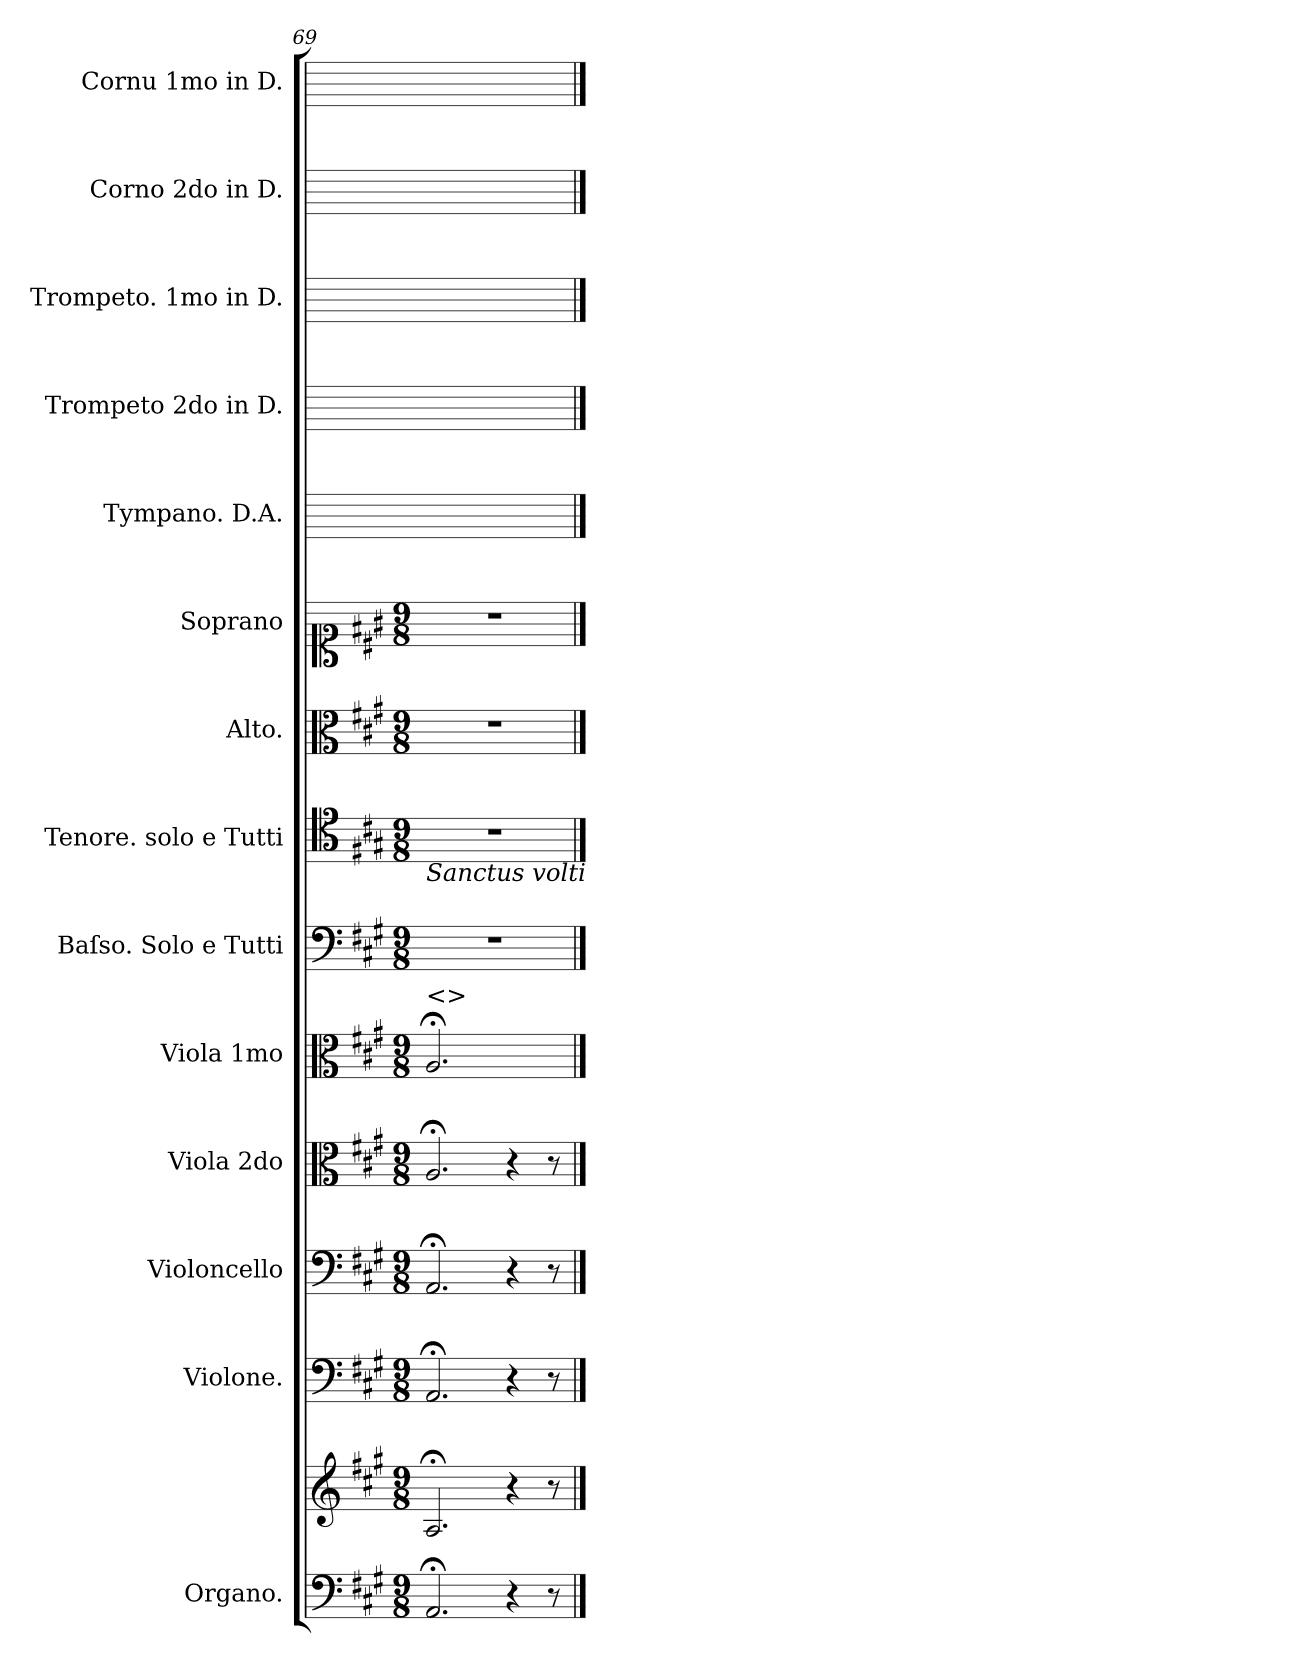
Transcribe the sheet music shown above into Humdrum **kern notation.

**kern	**kern	**kern	**kern	**kern	**kern	**kern	**kern	**kern	**kern	**kern	**kern	**kern	**kern	**kern
*part14	*part14	*part13	*part12	*part11	*part10	*part9	*part8	*part7	*part6	*part5	*part4	*part3	*part2	*part1
*staff15	*staff14	*staff13	*staff12	*staff11	*staff10	*staff9	*staff8	*staff7	*staff6	*staff5	*staff4	*staff3	*staff2	*staff1
*I"Organo.	*	*I"Violone.	*I"Violoncello	*I"Viola 2do	*I"Viola 1mo	*I"Baſso. Solo e Tutti	*I"Tenore. solo e Tutti	*I"Alto.	*I"Soprano	*I"Tympano. D.A.	*I"Trompeto 2do in D.	*I"Trompeto. 1mo in D.	*I"Corno 2do in D.	*I"Cornu 1mo in D.
*I'org	*	*I'vlne	*I'vlc	*I'vla 2	*I'vla 1	*I'B	*I'T	*I'A	*I'S	*	*I'tr 2	*I'tr 1	*I'cor 2	*I'cor 1
*clefF4	*clefG2	*clefF4	*clefF4	*clefC3	*clefC3	*clefF4	*clefC4	*clefC3	*clefC1	*	*	*	*	*
*k[f#c#g#]	*k[f#c#g#]	*k[f#c#g#]	*k[f#c#g#]	*k[f#c#g#]	*k[f#c#g#]	*k[f#c#g#]	*k[f#c#g#]	*k[f#c#g#]	*k[f#c#g#]	*	*	*	*	*
*A:	*A:	*A:	*A:	*A:	*A:	*A:	*A:	*A:	*A:	*	*	*	*	*
*M9/8	*M9/8	*M9/8	*M9/8	*M9/8	*M9/8	*M9/8	*M9/8	*M9/8	*M9/8	*	*	*	*	*
=69	=69	=69	=69	=69	=69	=69	=69	=69	=69	=69	=69	=69	=69	=69
!	!	!	!	!	!	!	!LO:TX:b:i:t=Sanctus volti	!	!	!	!	!	!	!
!	!	!	!	!	!LO:TX:a:t=<>	!	!	!	!	!	!	!	!	!
2.AA;</	2.A;</	2.AA;</	2.AA;</	2.A;</	2.A;</	8%9r	8%9r	8%9r	8%9r	8%9ryy	8%9ryy	8%9ryy	8%9ryy	8%9ryy
4r	4r	4r	4r	4r	4ryy	.	.	.	.	.	.	.	.	.
8r	8r	8r	8r	8r	8ryy	.	.	.	.	.	.	.	.	.
==	==	==	==	==	==	==	==	==	==	==	==	==	==	==
*-	*-	*-	*-	*-	*-	*-	*-	*-	*-	*-	*-	*-	*-	*-
